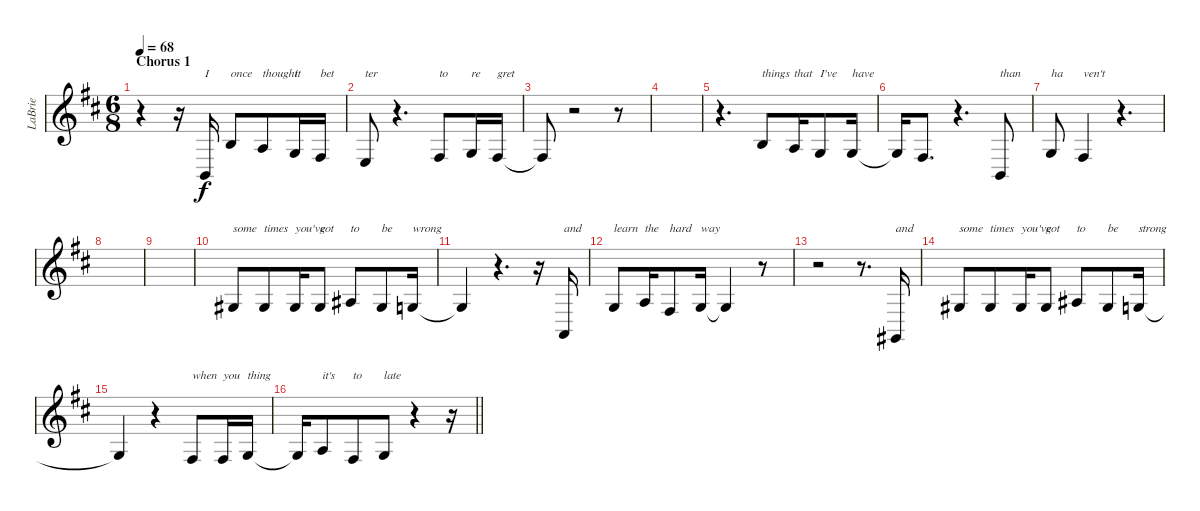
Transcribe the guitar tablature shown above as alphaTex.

\track ("LaBrie" "LaBrie") {instrument clarinet}
\staff {score}
\tuning (E4 B3 G3 D3 A2 E2) {hide}
\ts (6 8)
\section ("" "Chorus 1")
\tempo 68
\clef g2
\ks d
r.4{dy f} r.16 2.5.16{txt "I"} 0.2.8{txt "once"} 2.3.8{txt "thought"} 0.3.16{txt "it"} 4.4.16{txt "bet"} |
2.4.8{txt "ter"} r.4{d} 4.4.8{txt "to"} 0.3.16{txt "re"} 4.4.16{txt "gret"} |
4.4{t}.8 r.2 r.8 |
|
r.4{d} 0.2.8{txt "things"} 2.3.16{txt "that"} 0.3.8{txt "I've"} 0.3.16{txt "have"} |
0.3{t}.16 4.4.8{d} r.4{d} 2.5.8{txt "than"} |
0.3.8{txt "ha"} 4.4.4{txt "ven't"} r.4{d} |
|
|
1.3.8{txt "some"} 1.3.8{txt "times"} 1.3.16{txt "you've"} 1.3.8{txt "got"} 3.3.8{txt "to"} 1.3.8{txt "be"} 0.3.16{txt "wrong"} |
0.3{t}.4 r.4{d} r.16 0.5.16{txt "and"} |
0.3.8{txt "learn"} 2.3.16{txt "the"} 4.4.8{txt "hard"} 0.3.16{txt "way"} 0.3{t}.4 r.8 |
r.2 r.8{d} 4.6.16{txt "and"} |
1.3.8{txt "some"} 1.3.8{txt "times"} 1.3.16{txt "you've"} 1.3.8{txt "got"} 3.3.8{txt "to"} 1.3.8{txt "be"} 0.3.16{txt "strong"} |
0.3{t}.4 r.4 4.4.8{txt "when"} 4.4.16{txt "you"} 0.3.16{txt "thing"} |
\barLineRight lightlight
0.3{t}.16 2.3.8{txt "it's"} 4.4.8{txt "to"} 0.3.8{txt "late"} r.4 r.16
